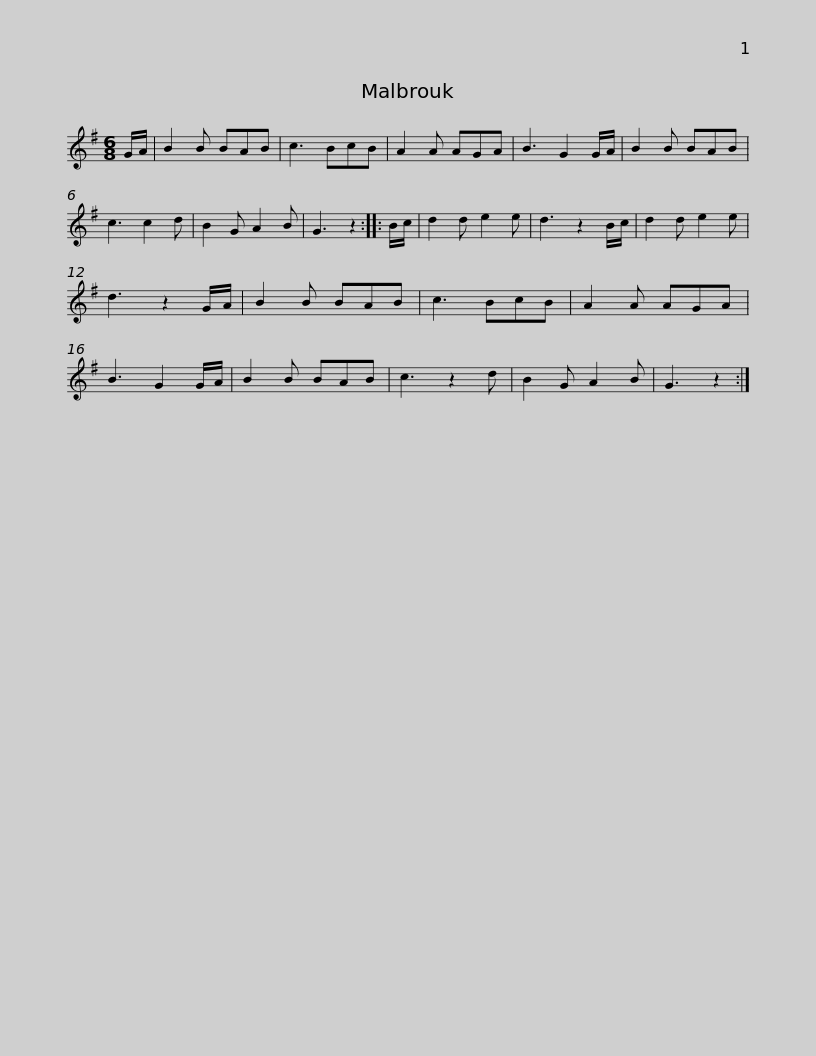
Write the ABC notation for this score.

X:1
L:1/8
M:6/8
I:linebreak $
K:G
V:1 treble
V:1
 G/A/ | B2 B BAB | c3 BcB | A2 A AGA | B3 G2 G/A/ | %5
 B2 B BAB | c3 c2 d | B2 G A2 B | G3 z2 :: B/c/ |$ %10
 d2 d e2 e | d3 z2 B/c/ | d2 d e2 e | d3 z2 G/A/ | B2 B BAB | %15
 c3 BcB | A2 A AGA | B3 G2 G/A/ | B2 B BAB |$ c3 z2 d | %20
 B2 G A2 B | G3 z2 :| %22
